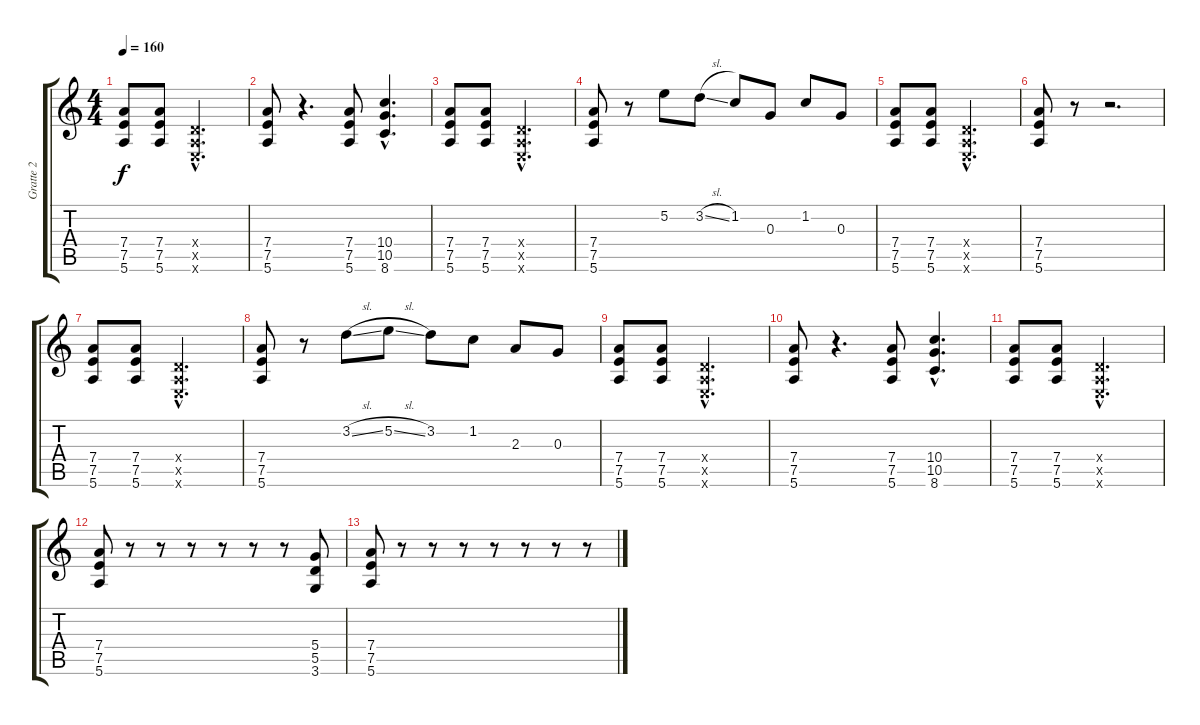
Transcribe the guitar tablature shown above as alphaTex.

\track ("Gratte 2" "Gratte 2") {instrument overdrivenguitar}
\staff {score tabs}
\tuning (E4 B3 G3 D3 A2 E2) {hide}
\ts (4 4)
\tempo 160
\clef g2
\ks c
(7.4 7.5 5.6).8{dy f} (7.4 7.5 5.6).8 (0.4{hac x} 0.5{hac x} 0.6{hac x}).2{d} |
(7.4 7.5 5.6).8 r.4{d} (7.4 7.5 5.6).8 (10.4{hac} 10.5{hac} 8.6{hac}).4{d} |
(7.4 7.5 5.6).8 (7.4 7.5 5.6).8 (0.4{hac x} 0.5{hac x} 0.6{hac x}).2{d} |
(7.4 7.5 5.6).8 r.8 5.2.8 3.2{sl}.8 1.2.8 0.3.8 1.2.8 0.3.8 |
(7.4 7.5 5.6).8 (7.4 7.5 5.6).8 (0.4{hac x} 0.5{hac x} 0.6{hac x}).2{d} |
(7.4 7.5 5.6).8 r.8 r.2{d} |
(7.4 7.5 5.6).8 (7.4 7.5 5.6).8 (0.4{hac x} 0.5{hac x} 0.6{hac x}).2{d} |
(7.4 7.5 5.6).8 r.8 3.2{sl}.8 5.2{sl}.8 3.2.8 1.2.8 2.3.8 0.3.8 |
(7.4 7.5 5.6).8 (7.4 7.5 5.6).8 (0.4{hac x} 0.5{hac x} 0.6{hac x}).2{d} |
(7.4 7.5 5.6).8 r.4{d} (7.4 7.5 5.6).8 (10.4{hac} 10.5{hac} 8.6{hac}).4{d} |
(7.4 7.5 5.6).8 (7.4 7.5 5.6).8 (0.4{hac x} 0.5{hac x} 0.6{hac x}).2{d} |
(7.4 7.5 5.6).8 r.8 r.8 r.8 r.8 r.8 r.8 (5.4 5.5 3.6).8 |
(7.4 7.5 5.6).8 r.8 r.8 r.8 r.8 r.8 r.8 r.8
